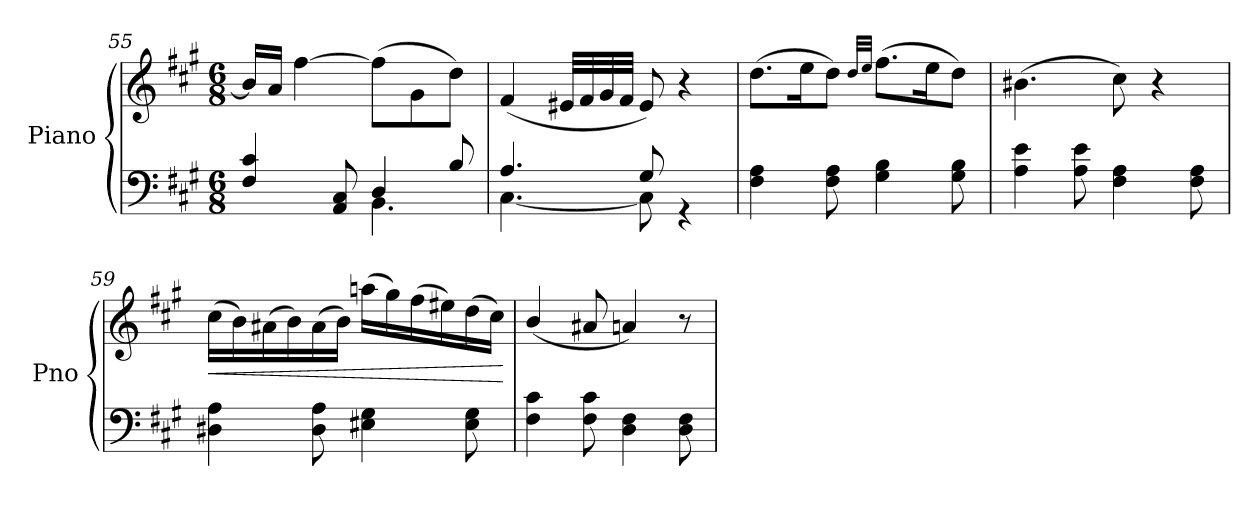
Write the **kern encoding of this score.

**kern	**kern	**dynam
*part1	*part1	*part1
*staff2	*staff1	*staff1/2
*I"Piano	*	*
*I'Pno	*	*
*clefF4	*clefG2	*
*k[f#c#g#]	*k[f#c#g#]	*
*M6/8	*M6/8	*
=55	=55	=55
*^	*	*
4F#/ 4c#/	4.ryy	16b/LL]	.
.	.	16a/JJ	.
.	.	[4ff#\	.
8AA/ 8C#/	.	.	.
4D/	4.BB\	(>8ff#\L]	.
.	.	8g#\	.
8B/	.	8dd\J)	.
=56	=56	=56	=56
4.A/	[4.C#\	(<4f#/	.
.	.	32e#X/LLL	.
.	.	32f#/	.
.	.	32g#/	.
.	.	32f#/JJJ	.
8G#/	8C#\]	8e#/)	.
4rGG	4ryy	4r	.
*v	*v	*	*
=57	=57	=57
4F#\ 4A\	(>8.dd\L	.
.	16ee\K	.
8F#\ 8A\	8dd\J)	.
.	32qdd/LLL	.
.	32qee/JJJ	.
4G#\ 4B\	(>8.ff#\L	.
.	16ee\K	.
8G#\ 8B\	8dd\J)	.
=58	=58	=58
4A\ 4e\	(>4.b#X\	.
8A\ 8e\	.	.
4F#\ 4A\	8cc#\)	.
.	4r	.
8F#\ 8A\	.	.
!!LO:LB:g=z
=59	=59	=59
!	!	!LO:HP:b
4D#X\ 4A\	(>16cc#\LL	<
.	16b\)	.
.	(>16a#X\	.
.	16b\)	.
8D#\ 8A\	(>16a#\	.
.	16b\JJ)	.
4E#X\ 4G#\	(>16aan\LL	.
.	16gg#\)	.
.	(>16ff#\	.
.	16ee#X\)	.
8E#\ 8G#\	(>16dd\	.
.	16cc#\JJ)	.
.	.	[
=60	=60	=60
4F#\ 4c#\	(<4b/	.
8F#\ 8c#\	8a#X/	.
4D\ 4F#\	4an/)	.
8D\ 8F#\	8r	.
=	=	=
*-	*-	*-
